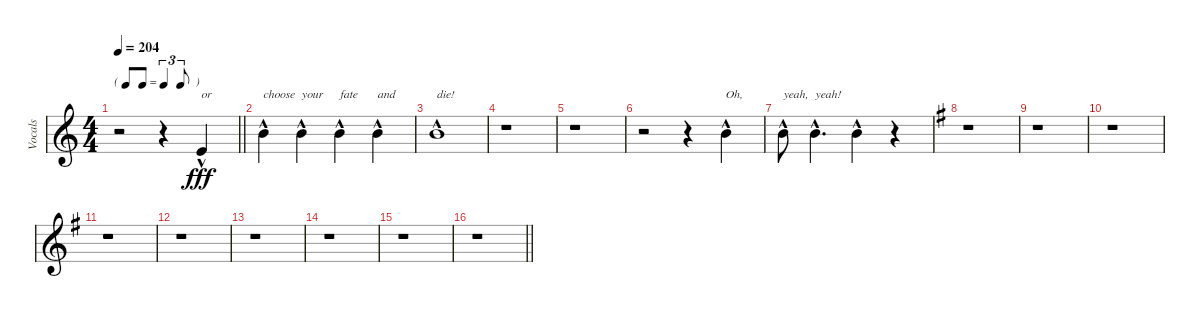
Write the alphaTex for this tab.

\track ("Vocals" "Vocals") {instrument synthbrass2}
\staff {score}
\tuning (E4 B3 G3 D3 A2 E2) {hide}
\ts (4 4)
\tf triplet8th
\tempo 204
\clef g2
\barLineRight lightlight
\ks c
r.2{dy f} r.4 0.1{hac}.4{txt "or" dy fff} |
7.1{hac}.4{txt "choose"} 7.1{hac}.4{txt "your"} 7.1{hac}.4{txt "fate"} 7.1{hac}.4{txt "and"} |
7.1{hac}.1{txt "die!"} |
r.1 |
r.1 |
r.2 r.4 7.1{hac}.4{txt "Oh,"} |
7.1{hac}.8{txt "yeah,"} 7.1{hac}.4{d txt "yeah!"} 7.1{hac}.4 r.4 |
\ks eminor
r.1 |
r.1 |
r.1 |
r.1 |
r.1 |
r.1 |
r.1 |
r.1 |
\barLineRight lightlight
r.1
